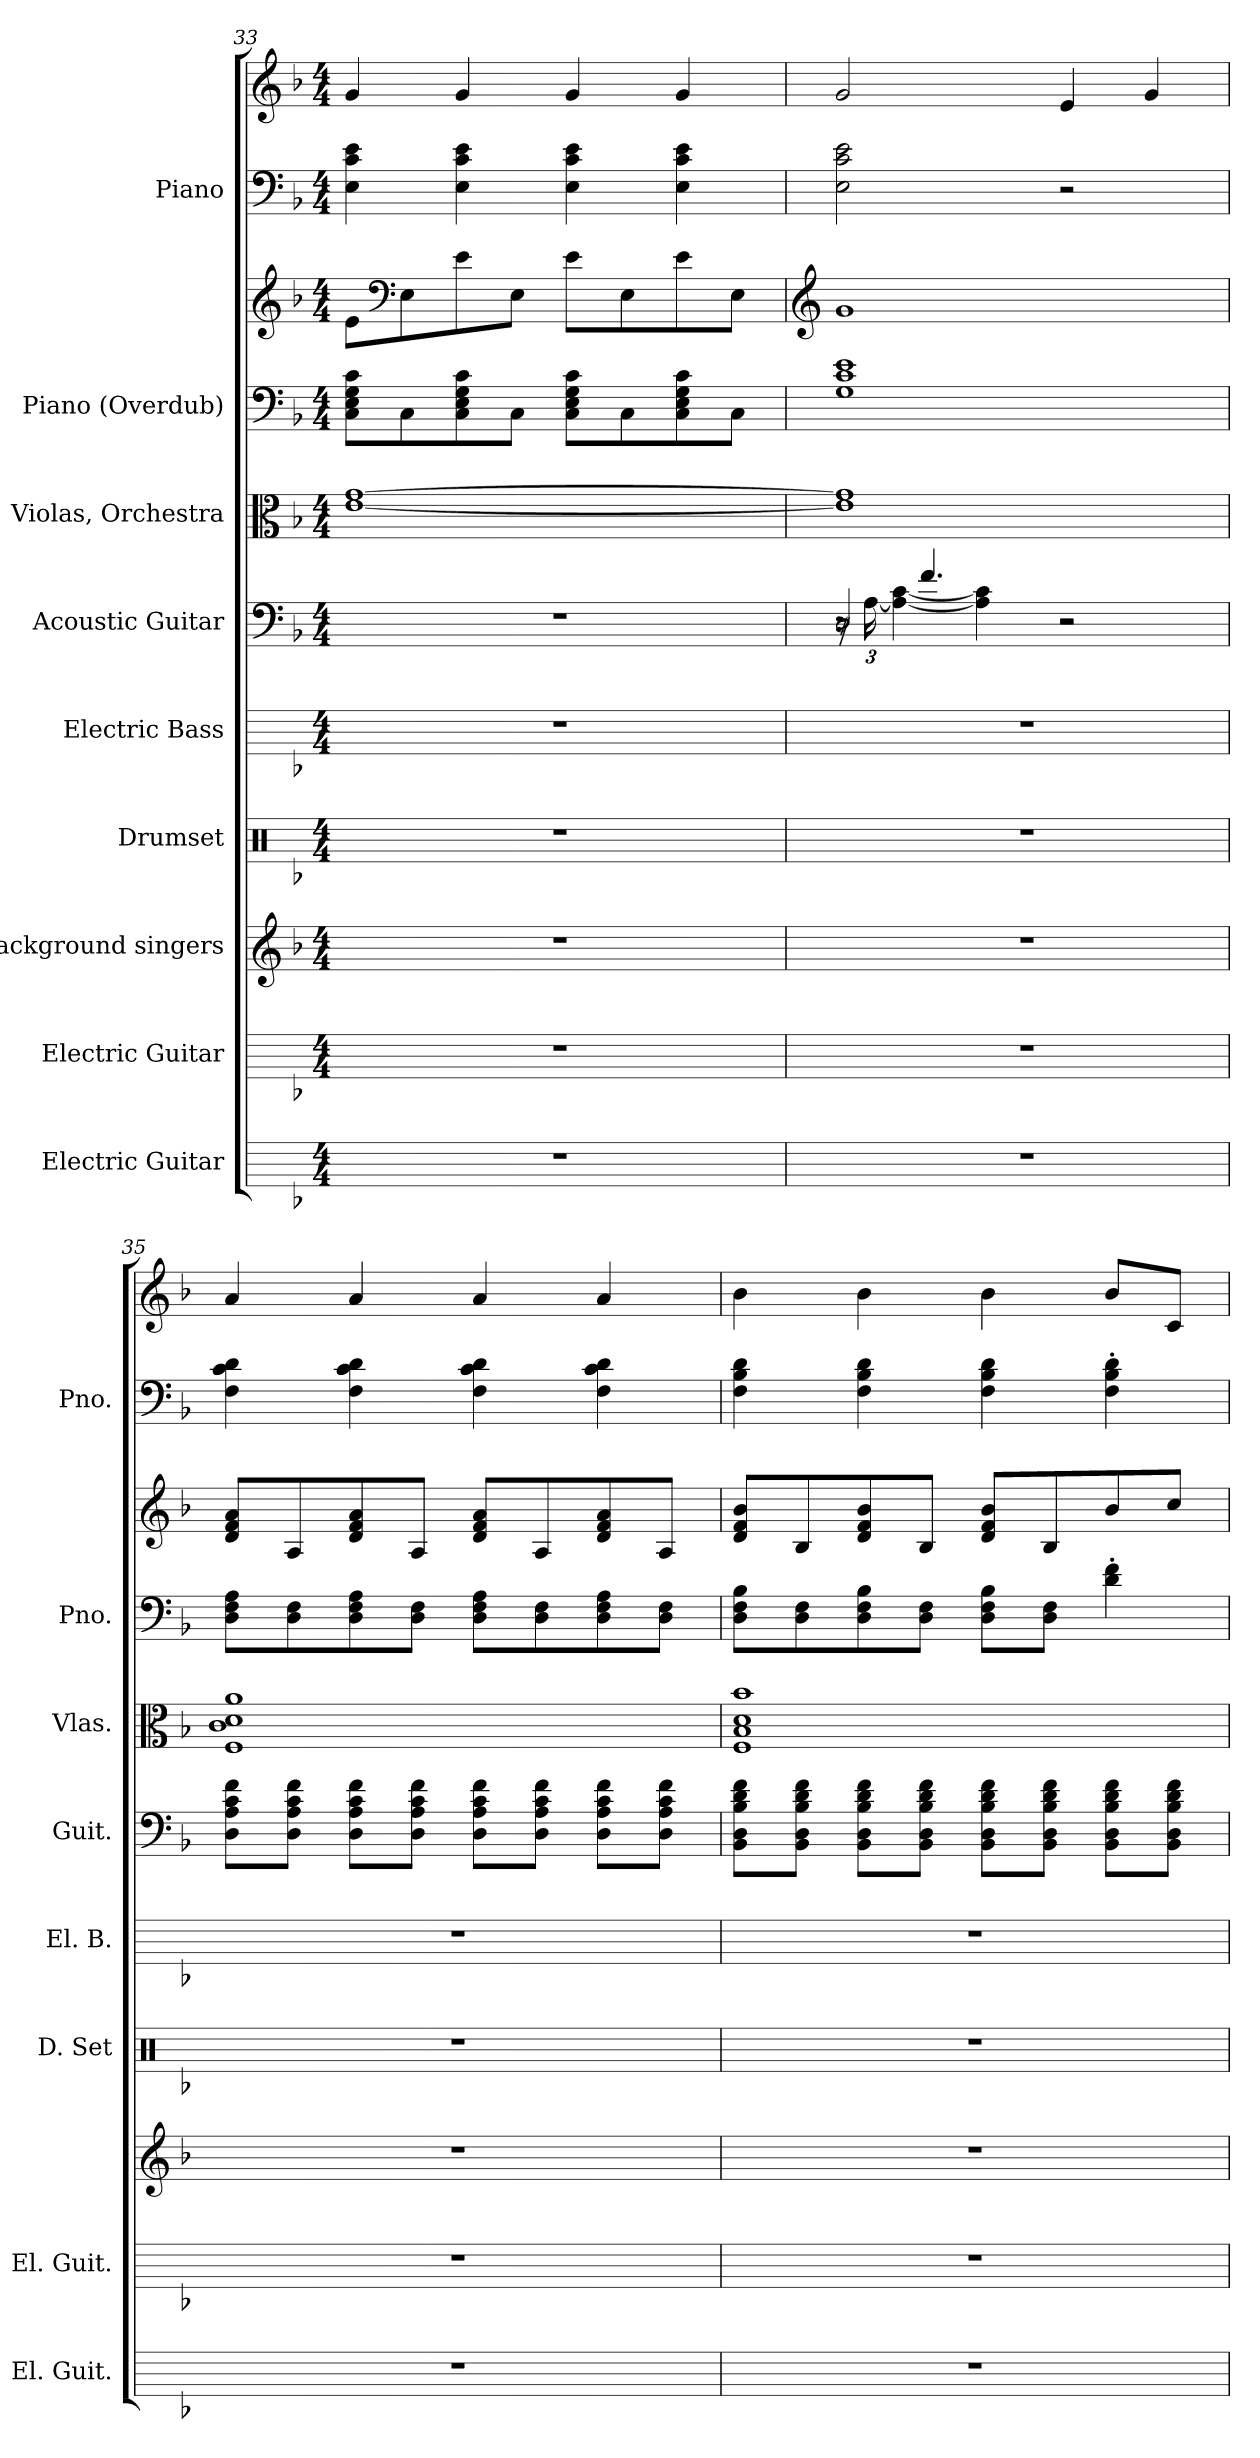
**kern	**kern	**kern	**kern	**kern	**kern	**kern	**kern	**kern	**kern	**kern
*part9	*part8	*part7	*part6	*part5	*part4	*part3	*part2	*part2	*part1	*part1
*staff11	*staff10	*staff9	*staff8	*staff7	*staff6	*staff5	*staff4	*staff3	*staff2	*staff1
*I"Electric Guitar	*I"Electric Guitar	*I"Background singers	*I"Drumset	*I"Electric Bass	*I"Acoustic Guitar	*I"Violas, Orchestra	*I"Piano (Overdub)	*	*I"Piano	*
*I'El. Guit.	*I'El. Guit.	*	*I'D. Set	*I'El. B.	*I'Guit.	*I'Vlas.	*I'Pno.	*	*I'Pno.	*
*	*	*clefG2	*clefX	*	*	*clefC3	*clefF4	*clefG2	*clefF4	*clefG2
*	*	*	*	*ITrd7c12	*	*	*	*	*	*
*k[b-]	*k[b-]	*k[b-]	*k[b-]	*k[b-]	*k[b-]	*k[b-]	*k[b-]	*k[b-]	*k[b-]	*k[b-]
*M4/4	*M4/4	*M4/4	*M4/4	*M4/4	*M4/4	*M4/4	*M4/4	*M4/4	*M4/4	*M4/4
=33	=33	=33	=33	=33	=33	=33	=33	=33	=33	=33
1r	1r	1r	1r	1r	1r	[1e [1g	8C\ 8E\ 8G\ 8c\L	8e\L	4E\ 4c\ 4e\	4g/
*	*	*	*	*	*	*	*	*clefF4	*	*
.	.	.	.	.	.	.	8C\	8E\	.	.
.	.	.	.	.	.	.	8C\ 8E\ 8G\ 8c\	8e\	4E\ 4c\ 4e\	4g/
.	.	.	.	.	.	.	8C\J	8E\J	.	.
.	.	.	.	.	.	.	8C\ 8E\ 8G\ 8c\L	8e\L	4E\ 4c\ 4e\	4g/
.	.	.	.	.	.	.	8C\	8E\	.	.
.	.	.	.	.	.	.	8C\ 8E\ 8G\ 8c\	8e\	4E\ 4c\ 4e\	4g/
.	.	.	.	.	.	.	8C\J	8E\J	.	.
=34	=34	=34	=34	=34	=34	=34	=34	=34	=34	=34
*	*	*	*	*	*	*	*	*clefG2	*	*
*	*	*	*	*	*^	*	*	*	*	*
*	*	*	*	*	*	*Xbrackettup	*	*	*	*	*
*	*	*	*	*	*	*^	*	*	*	*	*
1r	1r	1r	1r	1r	8r	24r	2D	1e] 1g]	1G 1c 1e	1g	2E\ 2c\ 2e\	2g/
.	.	.	.	.	.	[24A	.	.	.	.	.	.
.	.	.	.	.	.	6A_ [6c	.	.	.	.	.	.
.	.	.	.	.	4.f	.	.	.	.	.	.	.
.	.	.	.	.	.	4A] 4c]	.	.	.	.	.	.
.	.	.	.	.	2r	2r	2r	.	.	.	2r	4e/
.	.	.	.	.	.	.	.	.	.	.	.	4g/
*	*	*	*	*	*v	*v	*v	*	*	*	*	*
!!LO:PB:g=z
=35	=35	=35	=35	=35	=35	=35	=35	=35	=35	=35
1r	1r	1r	1r	1r	8D\ 8A\ 8c\ 8f\L	1F 1c 1d 1a	8D\ 8F\ 8A\L	8d/ 8f/ 8a/L	4F\ 4c\ 4d\	4a/
.	.	.	.	.	8D\ 8A\ 8c\ 8f\J	.	8D\ 8F\	8A/	.	.
.	.	.	.	.	8D\ 8A\ 8c\ 8f\L	.	8D\ 8F\ 8A\	8d/ 8f/ 8a/	4F\ 4c\ 4d\	4a/
.	.	.	.	.	8D\ 8A\ 8c\ 8f\J	.	8D\ 8F\J	8A/J	.	.
.	.	.	.	.	8D\ 8A\ 8c\ 8f\L	.	8D\ 8F\ 8A\L	8d/ 8f/ 8a/L	4F\ 4c\ 4d\	4a/
.	.	.	.	.	8D\ 8A\ 8c\ 8f\J	.	8D\ 8F\	8A/	.	.
.	.	.	.	.	8D\ 8A\ 8c\ 8f\L	.	8D\ 8F\ 8A\	8d/ 8f/ 8a/	4F\ 4c\ 4d\	4a/
.	.	.	.	.	8D\ 8A\ 8c\ 8f\J	.	8D\ 8F\J	8A/J	.	.
=36	=36	=36	=36	=36	=36	=36	=36	=36	=36	=36
1r	1r	1r	1r	1r	8BB-\ 8D\ 8B-\ 8d\ 8f\L	1F 1B- 1d 1b-	8D\ 8F\ 8B-\L	8d/ 8f/ 8b-/L	4F\ 4B-\ 4d\	4b-\
.	.	.	.	.	8BB-\ 8D\ 8B-\ 8d\ 8f\J	.	8D\ 8F\	8B-/	.	.
.	.	.	.	.	8BB-\ 8D\ 8B-\ 8d\ 8f\L	.	8D\ 8F\ 8B-\	8d/ 8f/ 8b-/	4F\ 4B-\ 4d\	4b-\
.	.	.	.	.	8BB-\ 8D\ 8B-\ 8d\ 8f\J	.	8D\ 8F\J	8B-/J	.	.
.	.	.	.	.	8BB-\ 8D\ 8B-\ 8d\ 8f\L	.	8D\ 8F\ 8B-\L	8d/ 8f/ 8b-/L	4F\ 4B-\ 4d\	4b-\
.	.	.	.	.	8BB-\ 8D\ 8B-\ 8d\ 8f\J	.	8D\ 8F\J	8B-/	.	.
.	.	.	.	.	8BB-\ 8D\ 8B-\ 8d\ 8f\L	.	4d\' 4f\'	8b-/	4F\' 4B-\' 4d\'	8b-/L
.	.	.	.	.	8BB-\ 8D\ 8B-\ 8d\ 8f\J	.	.	8cc/J	.	8c/J
=	=	=	=	=	=	=	=	=	=	=
*-	*-	*-	*-	*-	*-	*-	*-	*-	*-	*-
